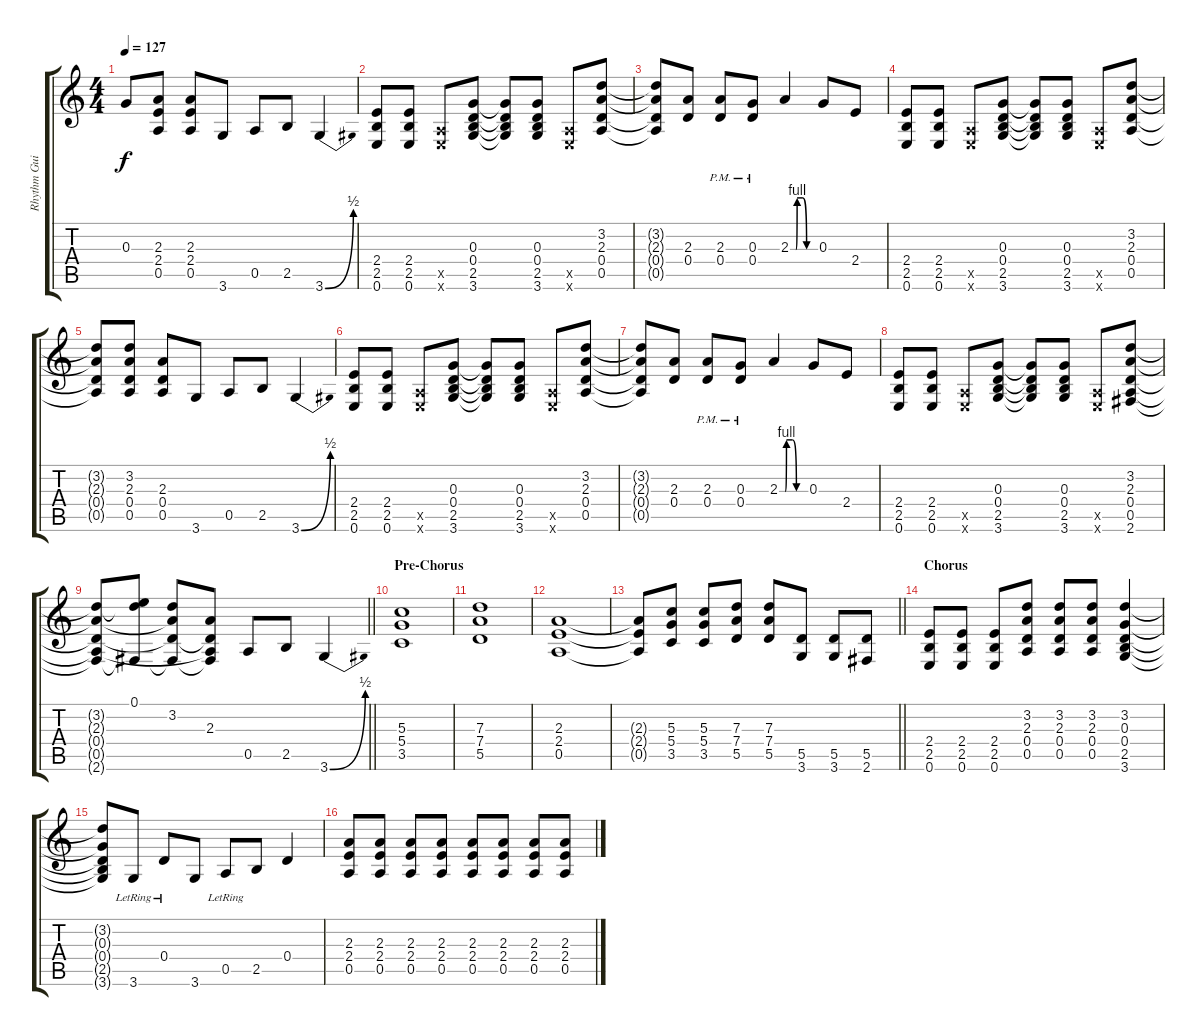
\track ("Rhythm Guitar L" "Rhythm Gui") {instrument distortionguitar}
\staff {score tabs}
\tuning (E4 B3 G3 D3 A2 E2) {hide}
\ts (4 4)
\tempo 127
\clef g2
\ks c
0.3{t}.8{dy f} (2.3 2.4 0.5).8 (2.3 2.4 0.5).8 3.6.8 0.5.8 2.5.8 3.6{be (bend 0 0 60 2)}.4 |
(2.4 2.5 0.6).8 (2.4 2.5 0.6).8 (0.5{x} 0.6{x}).8 (0.3 0.4 2.5 3.6).8 (0.3{t} 0.4{t} 2.5{t} 3.6{t}).8 (0.3 0.4 2.5 3.6).8 (0.5{x} 0.6{x}).8 (3.2 2.3 0.4 0.5).8 |
(3.2{t} 2.3{t} 0.4{t} 0.5{t}).8 (2.3 0.4).8 (2.3{pm} 0.4{pm}).8 (0.3{pm} 0.4{pm}).8 2.3{be (custom 0 0 13 0 16 4 30 4 39 0 60 0)}.4 0.3.8 2.4.8 |
(2.4 2.5 0.6).8 (2.4 2.5 0.6).8 (0.5{x} 0.6{x}).8 (0.3 0.4 2.5 3.6).8 (0.3{t} 0.4{t} 2.5{t} 3.6{t}).8 (0.3 0.4 2.5 3.6).8 (0.5{x} 0.6{x}).8 (3.2 2.3 0.4 0.5).8 |
(3.2{t} 2.3{t} 0.4{t} 0.5{t}).8 (3.2 2.3 0.4 0.5).8 (2.3 0.4 0.5).8 3.6.8 0.5.8 2.5.8 3.6{be (bend 0 0 60 2)}.4 |
(2.4 2.5 0.6).8 (2.4 2.5 0.6).8 (0.5{x} 0.6{x}).8 (0.3 0.4 2.5 3.6).8 (0.3{t} 0.4{t} 2.5{t} 3.6{t}).8 (0.3 0.4 2.5 3.6).8 (0.5{x} 0.6{x}).8 (3.2 2.3 0.4 0.5).8 |
(3.2{t} 2.3{t} 0.4{t} 0.5{t}).8 (2.3 0.4).8 (2.3{pm} 0.4{pm}).8 (0.3{pm} 0.4{pm}).8 2.3{be (custom 0 0 13 0 16 4 30 4 39 0 60 0)}.4 0.3.8 2.4.8 |
(2.4 2.5 0.6).8 (2.4 2.5 0.6).8 (0.5{x} 0.6{x}).8 (0.3 0.4 2.5 3.6).8 (0.3{t} 0.4{t} 2.5{t} 3.6{t}).8 (0.3 0.4 2.5 3.6).8 (0.5{x} 0.6{x}).8 (3.2 2.3 0.4 0.5 2.6).8 |
\barLineRight lightlight
(3.2{t} 2.3{t} 0.4{t} 0.5{t} 2.6{t}).8 (0.1 3.2{t} 2.6{t}).8 (3.2 2.3{t} 0.4{t} 2.6{t}).8 (2.3 0.4{t} 0.5{t} 2.6{t}).8 0.5.8 2.5.8 3.6{be (bend 0 0 60 2)}.4 |
\section ("" "Pre-Chorus")
(5.3 5.4 3.5).1 |
(7.3 7.4 5.5).1 |
(2.3 2.4 0.5).1 |
\barLineRight lightlight
(2.3{t} 2.4{t} 0.5{t}).8 (5.3 5.4 3.5).8 (5.3 5.4 3.5).8 (7.3 7.4 5.5).8 (7.3 7.4 5.5).8 (5.5 3.6).8 (5.5 3.6).8 (5.5 2.6).8 |
\section ("" "Chorus")
(2.4 2.5 0.6).8 (2.4 2.5 0.6).8 (2.4 2.5 0.6).8 (3.2 2.3 0.4 0.5).8 (3.2 2.3 0.4 0.5).8 (3.2 2.3 0.4 0.5).8 (3.2 0.3 0.4 2.5 3.6).4 |
(3.2{t} 0.3{t} 0.4{t} 2.5{t} 3.6{t}).8 3.6{lr}.8 0.4{lr}.8 3.6.8 0.5{lr}.8 2.5.8 0.4.4 |
(2.3 2.4 0.5).8 (2.3 2.4 0.5).8 (2.3 2.4 0.5).8 (2.3 2.4 0.5).8 (2.3 2.4 0.5).8 (2.3 2.4 0.5).8 (2.3 2.4 0.5).8 (2.3 2.4 0.5).8
